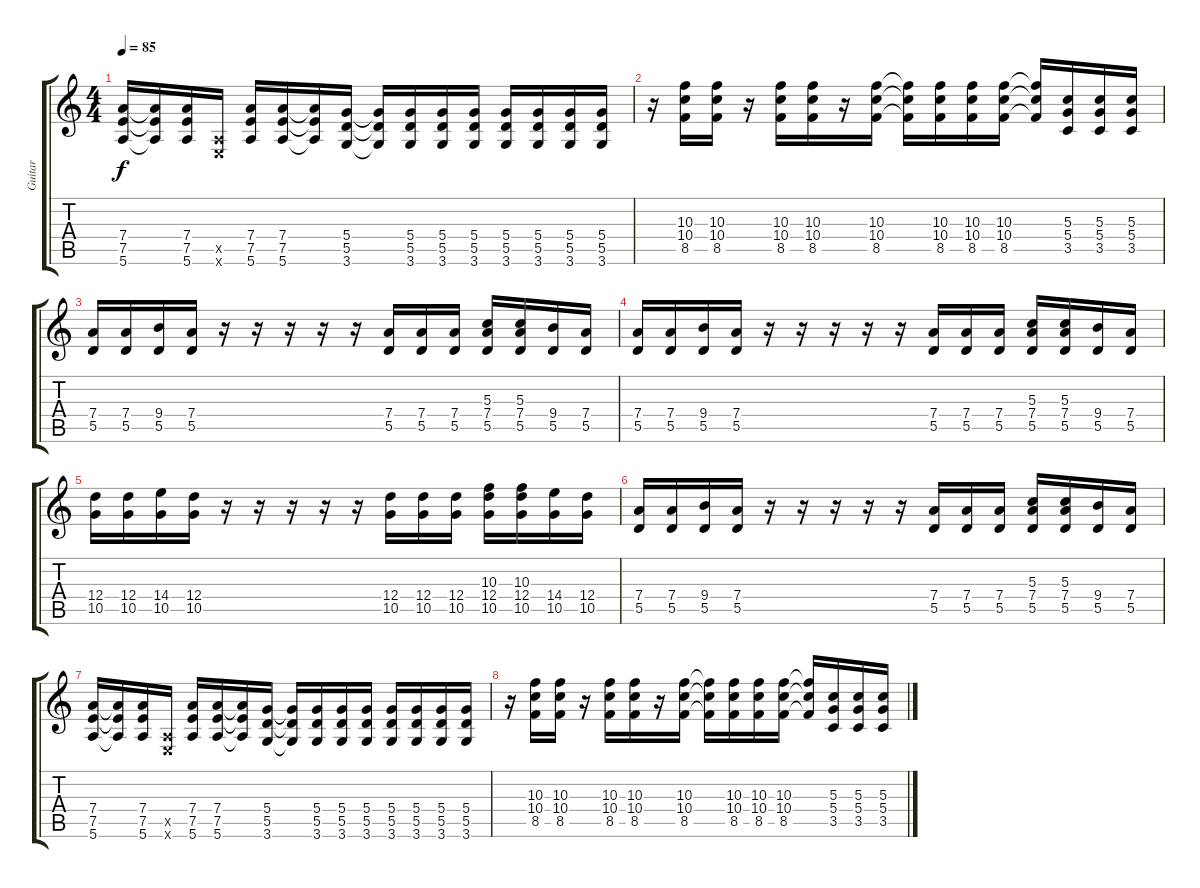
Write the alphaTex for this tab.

\track ("Guitar" "Guitar") {instrument distortionguitar}
\staff {score tabs}
\tuning (E4 B3 G3 D3 A2 E2) {hide}
\ts (4 4)
\tempo 85
\clef g2
\ks c
(7.4 7.5 5.6).16{dy f} (7.4{t} 7.5{t} 5.6{t}).16 (7.4 7.5 5.6).16 (0.5{x} 0.6{x}).16 (7.4 7.5 5.6).16 (7.4 7.5 5.6).16 (7.4{t} 7.5{t} 5.6{t}).16 (5.4 5.5 3.6).16 (5.4{t} 5.5{t} 3.6{t}).16 (5.4 5.5 3.6).16 (5.4 5.5 3.6).16 (5.4 5.5 3.6).16 (5.4 5.5 3.6).16 (5.4 5.5 3.6).16 (5.4 5.5 3.6).16 (5.4 5.5 3.6).16 |
r.16 (10.3 10.4 8.5).16 (10.3 10.4 8.5).16 r.16 (10.3 10.4 8.5).16 (10.3 10.4 8.5).16 r.16 (10.3 10.4 8.5).16 (10.3{t} 10.4{t} 8.5{t}).16 (10.3 10.4 8.5).16 (10.3 10.4 8.5).16 (10.3 10.4 8.5).16 (10.3{t} 10.4{t} 8.5{t}).16 (5.3 5.4 3.5).16 (5.3 5.4 3.5).16 (5.3 5.4 3.5).16 |
(7.4 5.5).16 (7.4 5.5).16 (9.4 5.5).16 (7.4 5.5).16 r.16 r.16 r.16 r.16 r.16 (7.4 5.5).16 (7.4 5.5).16 (7.4 5.5).16 (5.3 7.4 5.5).16 (5.3 7.4 5.5).16 (9.4 5.5).16 (7.4 5.5).16 |
(7.4 5.5).16 (7.4 5.5).16 (9.4 5.5).16 (7.4 5.5).16 r.16 r.16 r.16 r.16 r.16 (7.4 5.5).16 (7.4 5.5).16 (7.4 5.5).16 (5.3 7.4 5.5).16 (5.3 7.4 5.5).16 (9.4 5.5).16 (7.4 5.5).16 |
(12.4 10.5).16 (12.4 10.5).16 (14.4 10.5).16 (12.4 10.5).16 r.16 r.16 r.16 r.16 r.16 (12.4 10.5).16 (12.4 10.5).16 (12.4 10.5).16 (10.3 12.4 10.5).16 (10.3 12.4 10.5).16 (14.4 10.5).16 (12.4 10.5).16 |
(7.4 5.5).16 (7.4 5.5).16 (9.4 5.5).16 (7.4 5.5).16 r.16 r.16 r.16 r.16 r.16 (7.4 5.5).16 (7.4 5.5).16 (7.4 5.5).16 (5.3 7.4 5.5).16 (5.3 7.4 5.5).16 (9.4 5.5).16 (7.4 5.5).16 |
(7.4 7.5 5.6).16 (7.4{t} 7.5{t} 5.6{t}).16 (7.4 7.5 5.6).16 (0.5{x} 0.6{x}).16 (7.4 7.5 5.6).16 (7.4 7.5 5.6).16 (7.4{t} 7.5{t} 5.6{t}).16 (5.4 5.5 3.6).16 (5.4{t} 5.5{t} 3.6{t}).16 (5.4 5.5 3.6).16 (5.4 5.5 3.6).16 (5.4 5.5 3.6).16 (5.4 5.5 3.6).16 (5.4 5.5 3.6).16 (5.4 5.5 3.6).16 (5.4 5.5 3.6).16 |
r.16 (10.3 10.4 8.5).16 (10.3 10.4 8.5).16 r.16 (10.3 10.4 8.5).16 (10.3 10.4 8.5).16 r.16 (10.3 10.4 8.5).16 (10.3{t} 10.4{t} 8.5{t}).16 (10.3 10.4 8.5).16 (10.3 10.4 8.5).16 (10.3 10.4 8.5).16 (10.3{t} 10.4{t} 8.5{t}).16 (5.3 5.4 3.5).16 (5.3 5.4 3.5).16 (5.3 5.4 3.5).16
